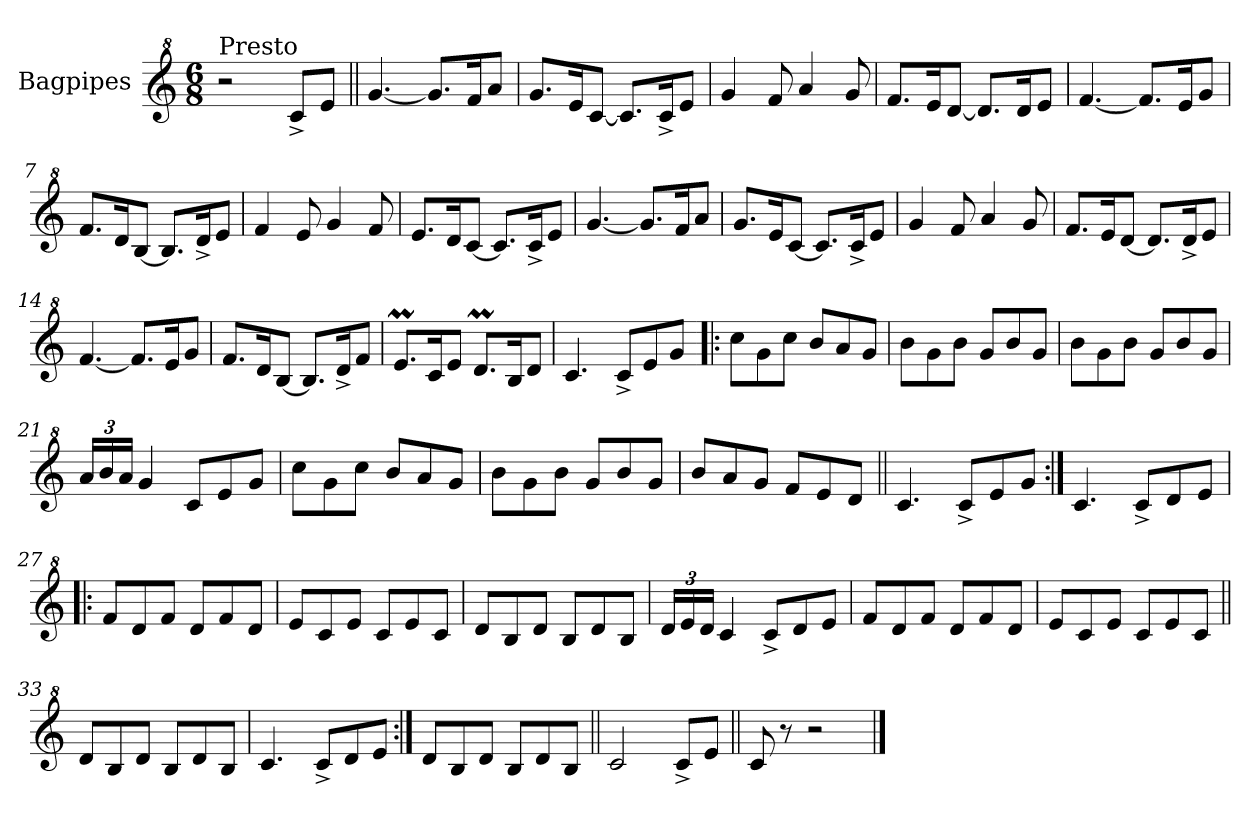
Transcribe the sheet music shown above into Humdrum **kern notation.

**kern
*part1
*staff1
*I"Bagpipes
*I'Bag
*clefG^2
*k[]
*C:
*M6/8
=1
!LO:TX:a:t=Presto
2r
8cc^/L
8ee/J
=2||
[4.gg/
8.gg/L]
16ff/K
8aa/J
=3
8.gg/L
16ee/K
[8cc/J
8.cc/L]
16cc^/K
8ee/J
=4
4gg/
8ff/
4aa/
8gg/
=5
8.ff/L
16ee/K
[8dd/J
8.dd/L]
16dd/K
8ee/J
=6
[4.ff/
8.ff/L]
16ee/K
8gg/J
=7
8.ff/L
16dd/K
[8b/J
8.b/L]
16dd^/K
8ee/J
=8
4ff/
8ee/
4gg/
8ff/
!!LO:LB:g=z
=9
8.ee/L
16dd/K
[8cc/J
8.cc/L]
16cc^/K
8ee/J
=10
[4.gg/
8.gg/L]
16ff/K
8aa/J
=11
8.gg/L
16ee/K
[8cc/J
8.cc/L]
16cc^/K
8ee/J
=12
4gg/
8ff/
4aa/
8gg/
=13
8.ff/L
16ee/K
[8dd/J
8.dd/L]
16dd^/K
8ee/J
=14
[4.ff/
8.ff/L]
16ee/K
8gg/J
=15
8.ff/L
16dd/K
[8b/J
8.b/L]
16dd^/K
8ff/J
!!LO:LB:g=z
=16
8.eem/L
16cc/K
8ee/J
8.ddM/L
16b/K
8dd/J
=17
4.cc/
8cc^/L
8ee/
8gg/J
=18!|:
8ccc\L
8gg\
8ccc\J
8bb/L
8aa/
8gg/J
=19
8bb\L
8gg\
8bb\J
8gg/L
8bb/
8gg/J
=20
8bb\L
8gg\
8bb\J
8gg/L
8bb/
8gg/J
=21
*Xbrackettup
24aa/LL
24bb/
24aa/JJ
4gg/
8cc/L
8ee/
8gg/J
=22
8ccc\L
8gg\
8ccc\J
8bb/L
8aa/
8gg/J
!!LO:LB:g=z
=23
8bb\L
8gg\
8bb\J
8gg/L
8bb/
8gg/J
=24
8bb/L
8aa/
8gg/J
8ff/L
8ee/
8dd/J
=25||
4.cc/
8cc^/L
8ee/
8gg/J
=26:|!
4.cc/
8cc^/L
8dd/
8ee/J
=27!|:
8ff/L
8dd/
8ff/J
8dd/L
8ff/
8dd/J
=28
8ee/L
8cc/
8ee/J
8cc/L
8ee/
8cc/J
=29
8dd/L
8b/
8dd/J
8b/L
8dd/
8b/J
!!LO:LB:g=z
=30
24dd/LL
24ee/
24dd/JJ
4cc/
8cc^/L
8dd/
8ee/J
=31
8ff/L
8dd/
8ff/J
8dd/L
8ff/
8dd/J
=32
8ee/L
8cc/
8ee/J
8cc/L
8ee/
8cc/J
=33||
8dd/L
8b/
8dd/J
8b/L
8dd/
8b/J
=34
4.cc/
8cc^/L
8dd/
8ee/J
=35:|!
8dd/L
8b/
8dd/J
8b/L
8dd/
8b/J
=36||
2cc/
8cc^/L
8ee/J
=37||
8cc/
8r
2r
==
*-
